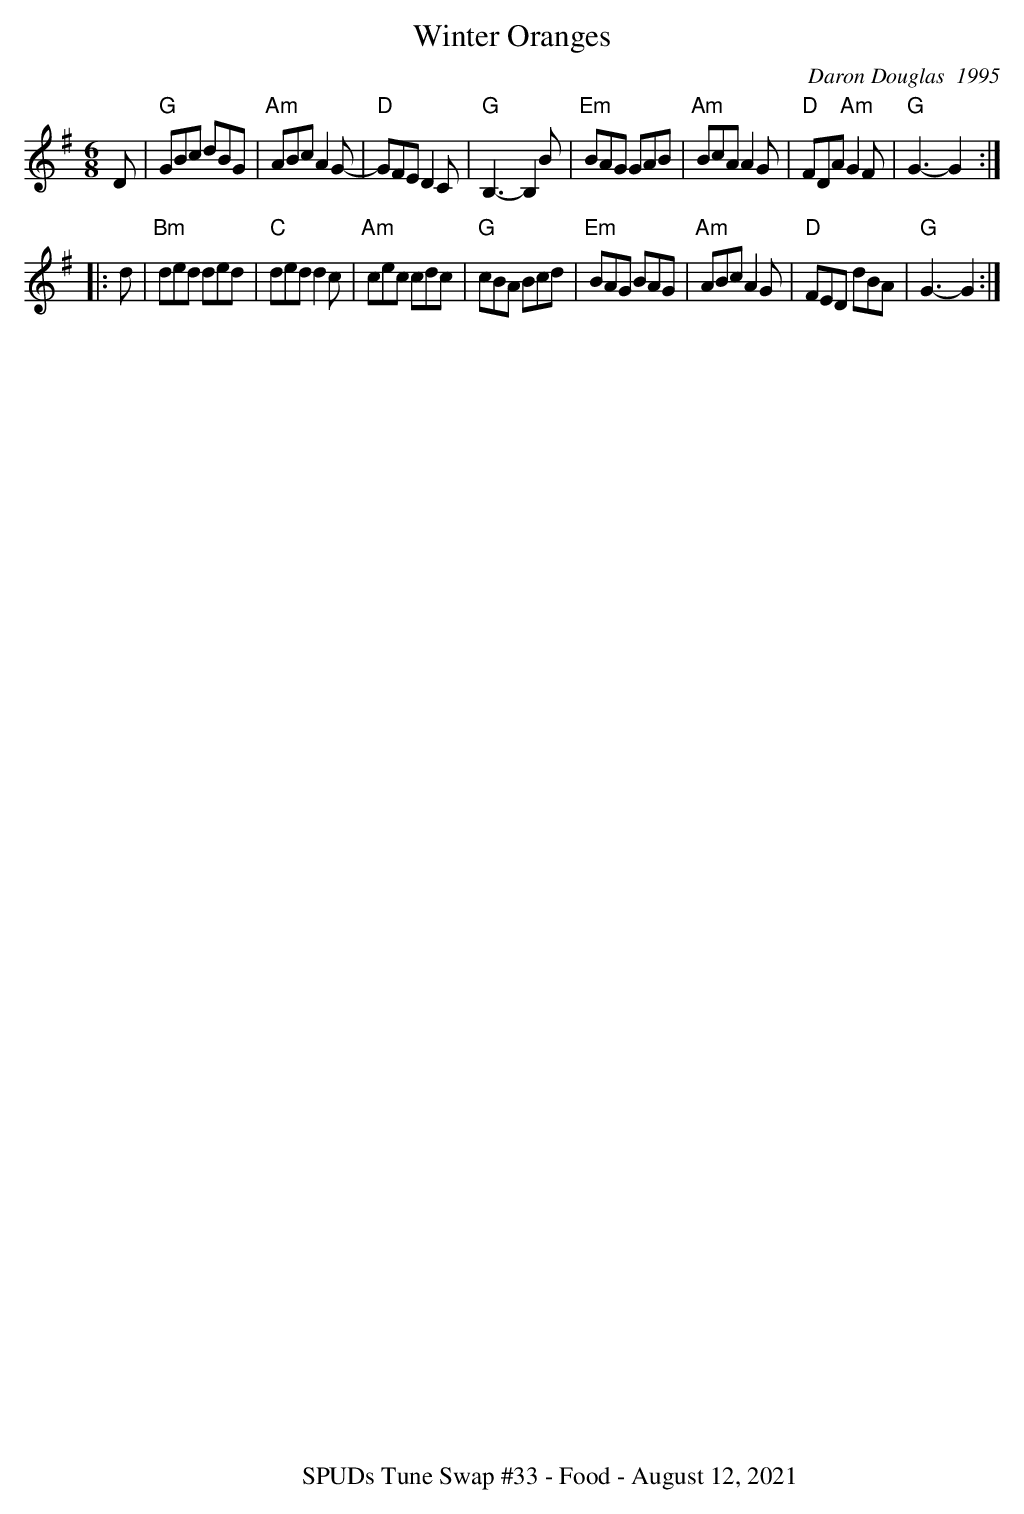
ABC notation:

X:1
T:Winter Oranges
C:Daron Douglas  1995
M:6/8
K:G
D|"G"GBc dBG | "Am"ABc A2G- | "D"GFE D2C | "G"B,3-B,2 B | \
"Em"BAG GAB | "Am" BcA A2G | "D"FDA "Am"G2F | "G"G3-G2:|
|:d|"Bm"ded ded |  "C"ded d2c |  "Am"cec cdc |  "G"cBA Bcd | \
"Em"BAG BAG |  "Am"ABc A2G | "D"FED dBA | "G"G3-G2:|
